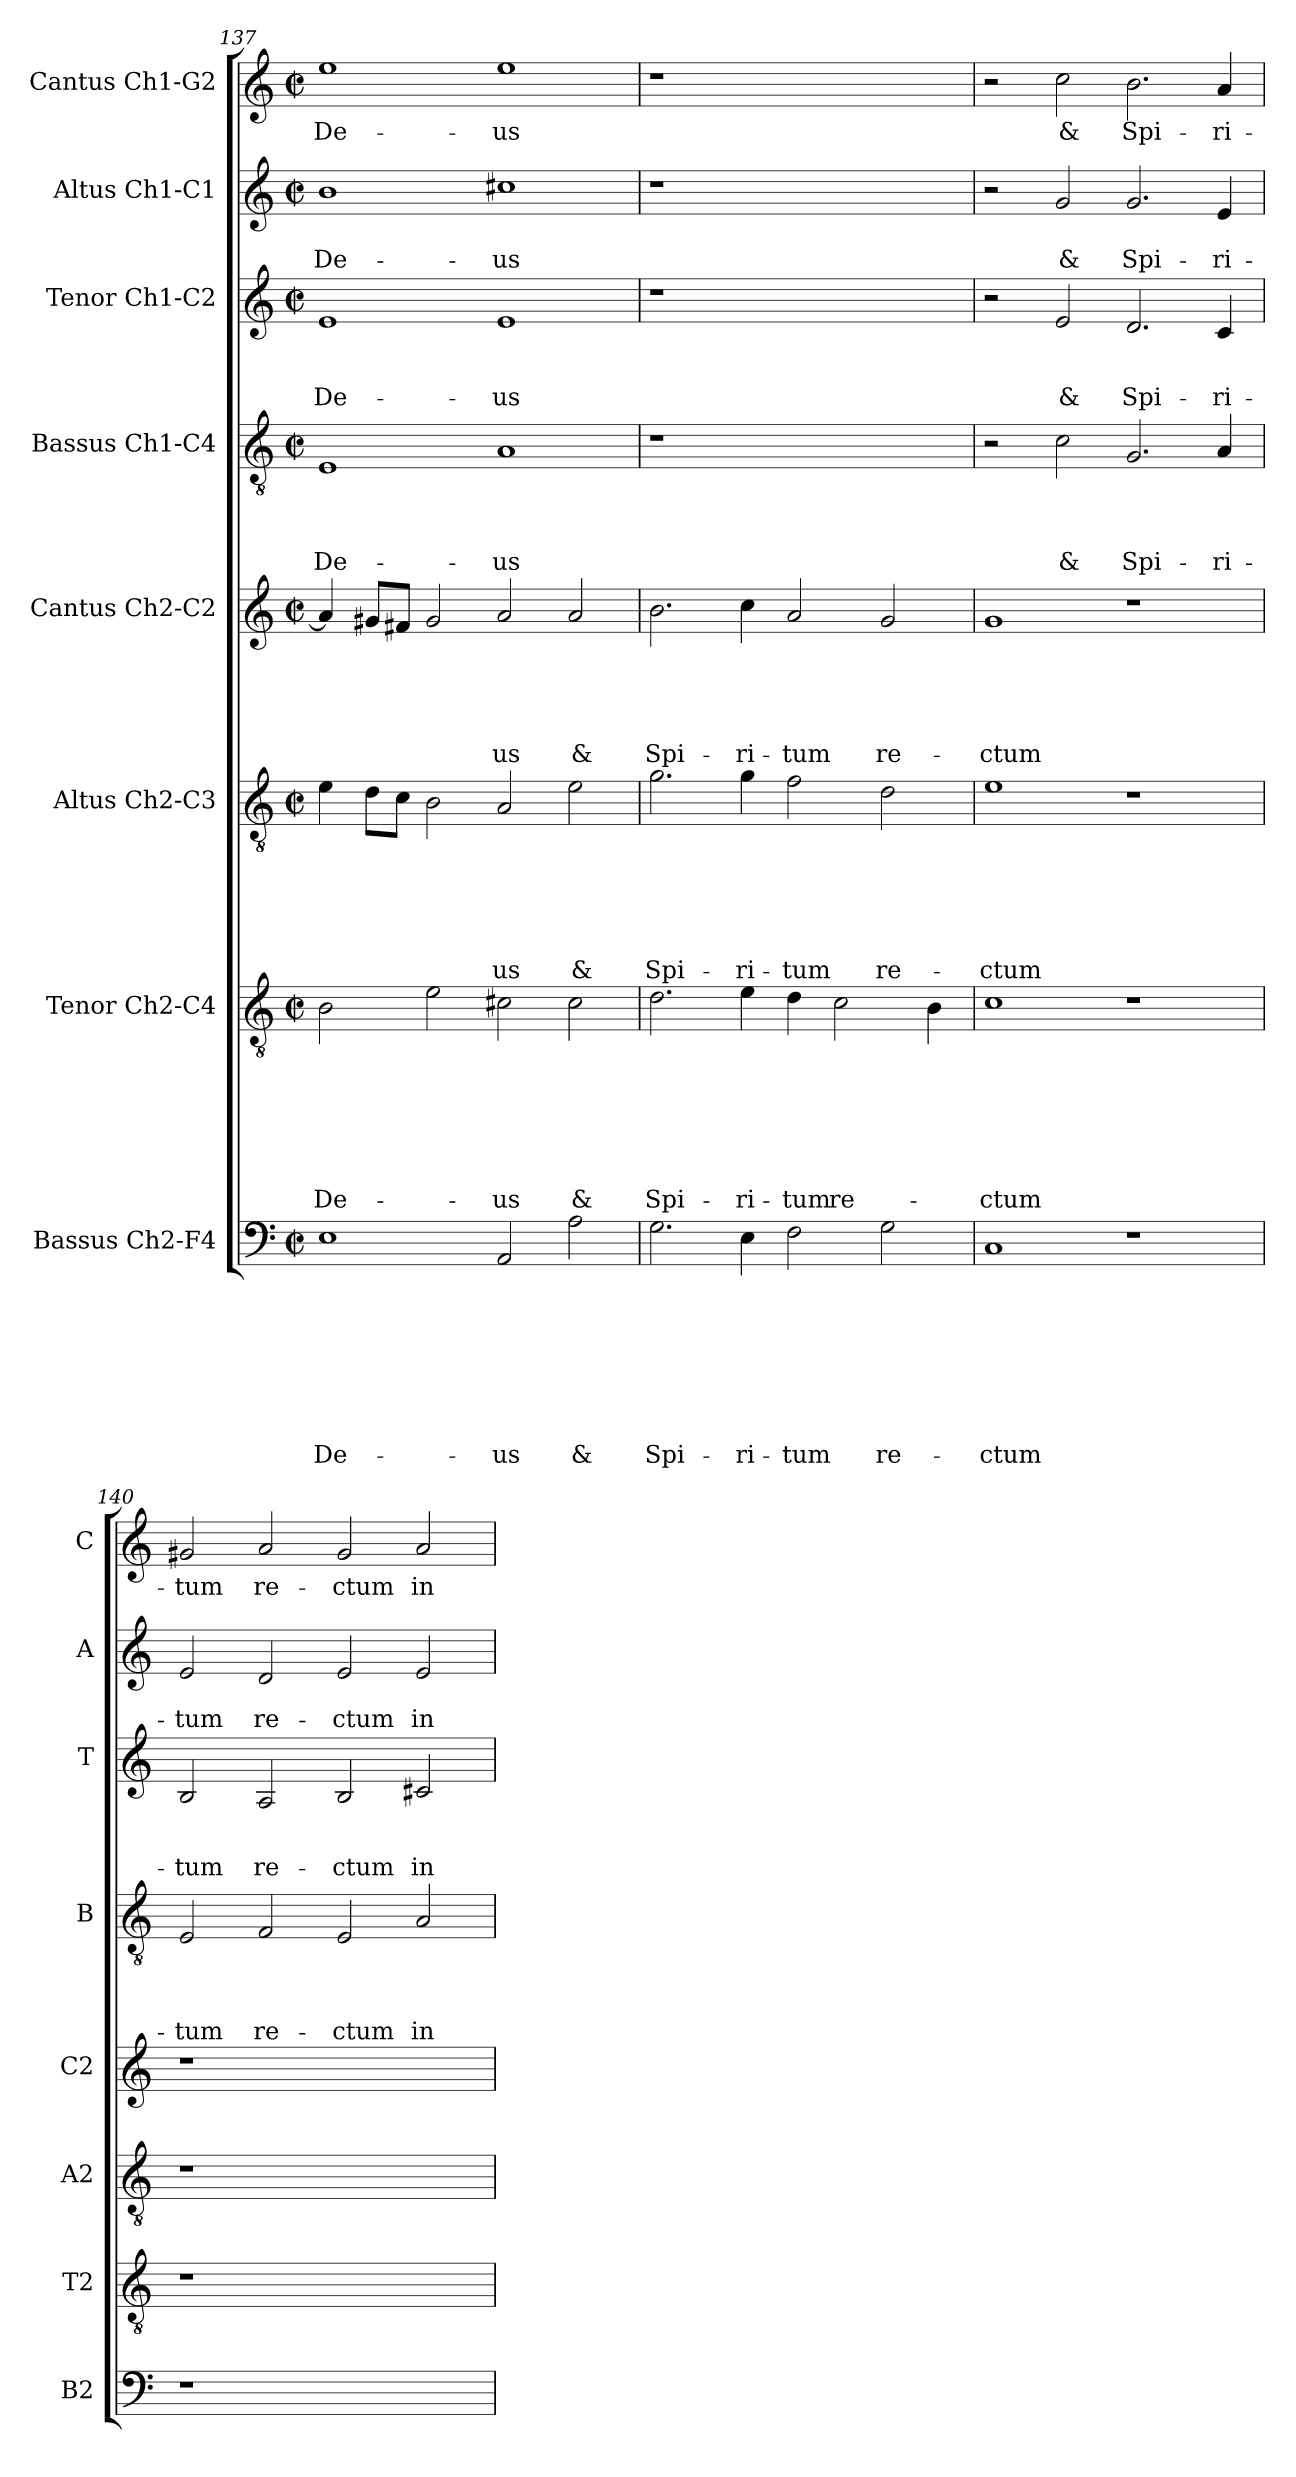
**kern	**text	**text	**text	**text	**text	**text	**text	**text	**kern	**text	**text	**text	**text	**text	**text	**text	**kern	**text	**text	**text	**text	**text	**text	**kern	**text	**text	**text	**text	**text	**kern	**text	**text	**text	**text	**kern	**text	**text	**text	**kern	**text	**text	**kern	**text
*part8	*part8	*part8	*part8	*part8	*part8	*part8	*part8	*part8	*part7	*part7	*part7	*part7	*part7	*part7	*part7	*part7	*part6	*part6	*part6	*part6	*part6	*part6	*part6	*part5	*part5	*part5	*part5	*part5	*part5	*part4	*part4	*part4	*part4	*part4	*part3	*part3	*part3	*part3	*part2	*part2	*part2	*part1	*part1
*staff8	*staff8	*staff8	*staff8	*staff8	*staff8	*staff8	*staff8	*staff8	*staff7	*staff7	*staff7	*staff7	*staff7	*staff7	*staff7	*staff7	*staff6	*staff6	*staff6	*staff6	*staff6	*staff6	*staff6	*staff5	*staff5	*staff5	*staff5	*staff5	*staff5	*staff4	*staff4	*staff4	*staff4	*staff4	*staff3	*staff3	*staff3	*staff3	*staff2	*staff2	*staff2	*staff1	*staff1
*I"Bassus Ch2-F4	*	*	*	*	*	*	*	*	*I"Tenor Ch2-C4	*	*	*	*	*	*	*	*I"Altus Ch2-C3	*	*	*	*	*	*	*I"Cantus Ch2-C2	*	*	*	*	*	*I"Bassus Ch1-C4	*	*	*	*	*I"Tenor Ch1-C2	*	*	*	*I"Altus Ch1-C1	*	*	*I"Cantus Ch1-G2	*
*I'B2	*	*	*	*	*	*	*	*	*I'T2	*	*	*	*	*	*	*	*I'A2	*	*	*	*	*	*	*I'C2	*	*	*	*	*	*I'B	*	*	*	*	*I'T	*	*	*	*I'A	*	*	*I'C	*
!!LO:LB:g=z
*clefF4	*	*	*	*	*	*	*	*	*clefGv2	*	*	*	*	*	*	*	*clefGv2	*	*	*	*	*	*	*clefG2	*	*	*	*	*	*clefGv2	*	*	*	*	*clefG2	*	*	*	*clefG2	*	*	*clefG2	*
*k[]	*	*	*	*	*	*	*	*	*k[]	*	*	*	*	*	*	*	*k[]	*	*	*	*	*	*	*k[]	*	*	*	*	*	*k[]	*	*	*	*	*k[]	*	*	*	*k[]	*	*	*k[]	*
*C:	*	*	*	*	*	*	*	*	*C:	*	*	*	*	*	*	*	*C:	*	*	*	*	*	*	*C:	*	*	*	*	*	*C:	*	*	*	*	*C:	*	*	*	*C:	*	*	*C:	*
*M2/2	*	*	*	*	*	*	*	*	*M2/2	*	*	*	*	*	*	*	*M2/2	*	*	*	*	*	*	*M2/2	*	*	*	*	*	*M2/2	*	*	*	*	*M2/2	*	*	*	*M2/2	*	*	*M2/2	*
*met(c|)	*	*	*	*	*	*	*	*	*met(c|)	*	*	*	*	*	*	*	*met(c|)	*	*	*	*	*	*	*met(c|)	*	*	*	*	*	*met(c|)	*	*	*	*	*met(c|)	*	*	*	*met(c|)	*	*	*met(c|)	*
=137	=137	=137	=137	=137	=137	=137	=137	=137	=137	=137	=137	=137	=137	=137	=137	=137	=137	=137	=137	=137	=137	=137	=137	=137	=137	=137	=137	=137	=137	=137	=137	=137	=137	=137	=137	=137	=137	=137	=137	=137	=137	=137	=137
!	!	!	!	!	!	!	!	!LO:LY:b	!	!	!	!	!	!	!	!LO:LY:b	!	!	!	!	!	!	!	!	!	!	!	!	!	!	!	!	!	!LO:LY:b	!	!	!	!LO:LY:b	!	!	!LO:LY:b	!	!LO:LY:b
1E	.	.	.	.	.	.	.	De-	2B\	.	.	.	.	.	.	De-	4e\	.	.	.	.	.	.	4a/]	.	.	.	.	.	1E	.	.	.	De-	1e	.	.	De-	1b	.	De-	1ee	De-
.	.	.	.	.	.	.	.	.	.	.	.	.	.	.	.	.	8d\L	.	.	.	.	.	.	8g#X/L	.	.	.	.	.	.	.	.	.	.	.	.	.	.	.	.	.	.	.
.	.	.	.	.	.	.	.	.	.	.	.	.	.	.	.	.	8c\J	.	.	.	.	.	.	8f#X/J	.	.	.	.	.	.	.	.	.	.	.	.	.	.	.	.	.	.	.
.	.	.	.	.	.	.	.	.	2e\	.	.	.	.	.	.	.	2B\	.	.	.	.	.	.	2g#/	.	.	.	.	.	.	.	.	.	.	.	.	.	.	.	.	.	.	.
!	!	!	!	!	!	!	!	!LO:LY:b	!	!	!	!	!	!	!	!LO:LY:b	!	!	!	!	!	!	!LO:LY:b	!	!	!	!	!	!LO:LY:b	!	!	!	!	!LO:LY:b	!	!	!	!LO:LY:b	!	!	!LO:LY:b	!	!LO:LY:b
2AA/	.	.	.	.	.	.	.	-us	2c#X\	.	.	.	.	.	.	-us	2A/	.	.	.	.	.	-us	2a/	.	.	.	.	-us	1A	.	.	.	-us	1e	.	.	-us	1cc#X	.	-us	1ee	-us
!	!	!	!	!	!	!	!	!LO:LY:b	!	!	!	!	!	!	!	!LO:LY:b	!	!	!	!	!	!	!LO:LY:b	!	!	!	!	!	!LO:LY:b	!	!	!	!	!	!	!	!	!	!	!	!	!	!
2A\	.	.	.	.	.	.	.	&	2c#\	.	.	.	.	.	.	&	2e\	.	.	.	.	.	&	2a/	.	.	.	.	&	.	.	.	.	.	.	.	.	.	.	.	.	.	.
=138	=138	=138	=138	=138	=138	=138	=138	=138	=138	=138	=138	=138	=138	=138	=138	=138	=138	=138	=138	=138	=138	=138	=138	=138	=138	=138	=138	=138	=138	=138	=138	=138	=138	=138	=138	=138	=138	=138	=138	=138	=138	=138	=138
!	!	!	!	!	!	!	!	!LO:LY:b	!	!	!	!	!	!	!	!LO:LY:b	!	!	!	!	!	!	!LO:LY:b	!	!	!	!	!	!LO:LY:b	!	!	!	!	!	!	!	!	!	!	!	!	!	!
2.G\	.	.	.	.	.	.	.	Spi-	2.d\	.	.	.	.	.	.	Spi-	2.g\	.	.	.	.	.	Spi-	2.b\	.	.	.	.	Spi-	1r	.	.	.	.	1r	.	.	.	1r	.	.	1r	.
!	!	!	!	!	!	!	!	!LO:LY:b	!	!	!	!	!	!	!	!LO:LY:b	!	!	!	!	!	!	!LO:LY:b	!	!	!	!	!	!LO:LY:b	!	!	!	!	!	!	!	!	!	!	!	!	!	!
4E\	.	.	.	.	.	.	.	-ri-	4e\	.	.	.	.	.	.	-ri-	4g\	.	.	.	.	.	-ri-	4cc\	.	.	.	.	-ri-	.	.	.	.	.	.	.	.	.	.	.	.	.	.
!	!	!	!	!	!	!	!	!LO:LY:b	!	!	!	!	!	!	!	!LO:LY:b	!	!	!	!	!	!	!LO:LY:b	!	!	!	!	!	!LO:LY:b	!	!	!	!	!	!	!	!	!	!	!	!	!	!
2F\	.	.	.	.	.	.	.	-tum	4d\	.	.	.	.	.	.	-tum	2f\	.	.	.	.	.	-tum	2a/	.	.	.	.	-tum	1ryy	.	.	.	.	1ryy	.	.	.	1ryy	.	.	1ryy	.
!	!	!	!	!	!	!	!	!	!	!	!	!	!	!	!	!LO:LY:b	!	!	!	!	!	!	!	!	!	!	!	!	!	!	!	!	!	!	!	!	!	!	!	!	!	!	!
.	.	.	.	.	.	.	.	.	2c\	.	.	.	.	.	.	re-	.	.	.	.	.	.	.	.	.	.	.	.	.	.	.	.	.	.	.	.	.	.	.	.	.	.	.
!	!	!	!	!	!	!	!	!LO:LY:b	!	!	!	!	!	!	!	!	!	!	!	!	!	!	!LO:LY:b	!	!	!	!	!	!LO:LY:b	!	!	!	!	!	!	!	!	!	!	!	!	!	!
2G\	.	.	.	.	.	.	.	re-	.	.	.	.	.	.	.	.	2d\	.	.	.	.	.	re-	2g/	.	.	.	.	re-	.	.	.	.	.	.	.	.	.	.	.	.	.	.
.	.	.	.	.	.	.	.	.	4B\	.	.	.	.	.	.	.	.	.	.	.	.	.	.	.	.	.	.	.	.	.	.	.	.	.	.	.	.	.	.	.	.	.	.
=139	=139	=139	=139	=139	=139	=139	=139	=139	=139	=139	=139	=139	=139	=139	=139	=139	=139	=139	=139	=139	=139	=139	=139	=139	=139	=139	=139	=139	=139	=139	=139	=139	=139	=139	=139	=139	=139	=139	=139	=139	=139	=139	=139
!	!	!	!	!	!	!	!	!LO:LY:b	!	!	!	!	!	!	!	!LO:LY:b	!	!	!	!	!	!	!LO:LY:b	!	!	!	!	!	!LO:LY:b	!	!	!	!	!	!	!	!	!	!	!	!	!	!
1C	.	.	.	.	.	.	.	-ctum	1c	.	.	.	.	.	.	-ctum	1e	.	.	.	.	.	-ctum	1g	.	.	.	.	-ctum	2r	.	.	.	.	2r	.	.	.	2r	.	.	2r	.
!	!	!	!	!	!	!	!	!	!	!	!	!	!	!	!	!	!	!	!	!	!	!	!	!	!	!	!	!	!	!	!	!	!	!LO:LY:b	!	!	!	!LO:LY:b	!	!	!LO:LY:b	!	!LO:LY:b
.	.	.	.	.	.	.	.	.	.	.	.	.	.	.	.	.	.	.	.	.	.	.	.	.	.	.	.	.	.	2c\	.	.	.	&	2e/	.	.	&	2g/	.	&	2cc\	&
!	!	!	!	!	!	!	!	!	!	!	!	!	!	!	!	!	!	!	!	!	!	!	!	!	!	!	!	!	!	!	!	!	!	!LO:LY:b	!	!	!	!LO:LY:b	!	!	!LO:LY:b	!	!LO:LY:b
1r	.	.	.	.	.	.	.	.	1r	.	.	.	.	.	.	.	1r	.	.	.	.	.	.	1r	.	.	.	.	.	2.G/	.	.	.	Spi-	2.d/	.	.	Spi-	2.g/	.	Spi-	2.b\	Spi-
!	!	!	!	!	!	!	!	!	!	!	!	!	!	!	!	!	!	!	!	!	!	!	!	!	!	!	!	!	!	!	!	!	!	!LO:LY:b	!	!	!	!LO:LY:b	!	!	!LO:LY:b	!	!LO:LY:b
.	.	.	.	.	.	.	.	.	.	.	.	.	.	.	.	.	.	.	.	.	.	.	.	.	.	.	.	.	.	4A/	.	.	.	-ri-	4c/	.	.	-ri-	4e/	.	-ri-	4a/	-ri-
=140	=140	=140	=140	=140	=140	=140	=140	=140	=140	=140	=140	=140	=140	=140	=140	=140	=140	=140	=140	=140	=140	=140	=140	=140	=140	=140	=140	=140	=140	=140	=140	=140	=140	=140	=140	=140	=140	=140	=140	=140	=140	=140	=140
!	!	!	!	!	!	!	!	!	!	!	!	!	!	!	!	!	!	!	!	!	!	!	!	!	!	!	!	!	!	!	!	!	!	!LO:LY:b	!	!	!	!LO:LY:b	!	!	!LO:LY:b	!	!LO:LY:b
1r	.	.	.	.	.	.	.	.	1r	.	.	.	.	.	.	.	1r	.	.	.	.	.	.	1r	.	.	.	.	.	2E/	.	.	.	-tum	2B/	.	.	-tum	2e/	.	-tum	2g#X/	-tum
!	!	!	!	!	!	!	!	!	!	!	!	!	!	!	!	!	!	!	!	!	!	!	!	!	!	!	!	!	!	!	!	!	!	!LO:LY:b	!	!	!	!LO:LY:b	!	!	!LO:LY:b	!	!LO:LY:b
.	.	.	.	.	.	.	.	.	.	.	.	.	.	.	.	.	.	.	.	.	.	.	.	.	.	.	.	.	.	2F/	.	.	.	re-	2A/	.	.	re-	2d/	.	re-	2a/	re-
!	!	!	!	!	!	!	!	!	!	!	!	!	!	!	!	!	!	!	!	!	!	!	!	!	!	!	!	!	!	!	!	!	!	!LO:LY:b	!	!	!	!LO:LY:b	!	!	!LO:LY:b	!	!LO:LY:b
1ryy	.	.	.	.	.	.	.	.	1ryy	.	.	.	.	.	.	.	1ryy	.	.	.	.	.	.	1ryy	.	.	.	.	.	2E/	.	.	.	-ctum	2B/	.	.	-ctum	2e/	.	-ctum	2g#/	-ctum
!	!	!	!	!	!	!	!	!	!	!	!	!	!	!	!	!	!	!	!	!	!	!	!	!	!	!	!	!	!	!	!	!	!	!LO:LY:b	!	!	!	!LO:LY:b	!	!	!LO:LY:b	!	!LO:LY:b
.	.	.	.	.	.	.	.	.	.	.	.	.	.	.	.	.	.	.	.	.	.	.	.	.	.	.	.	.	.	2A/	.	.	.	in-	2c#X/	.	.	in-	2e/	.	in-	2a/	in-
=	=	=	=	=	=	=	=	=	=	=	=	=	=	=	=	=	=	=	=	=	=	=	=	=	=	=	=	=	=	=	=	=	=	=	=	=	=	=	=	=	=	=	=
*-	*-	*-	*-	*-	*-	*-	*-	*-	*-	*-	*-	*-	*-	*-	*-	*-	*-	*-	*-	*-	*-	*-	*-	*-	*-	*-	*-	*-	*-	*-	*-	*-	*-	*-	*-	*-	*-	*-	*-	*-	*-	*-	*-
